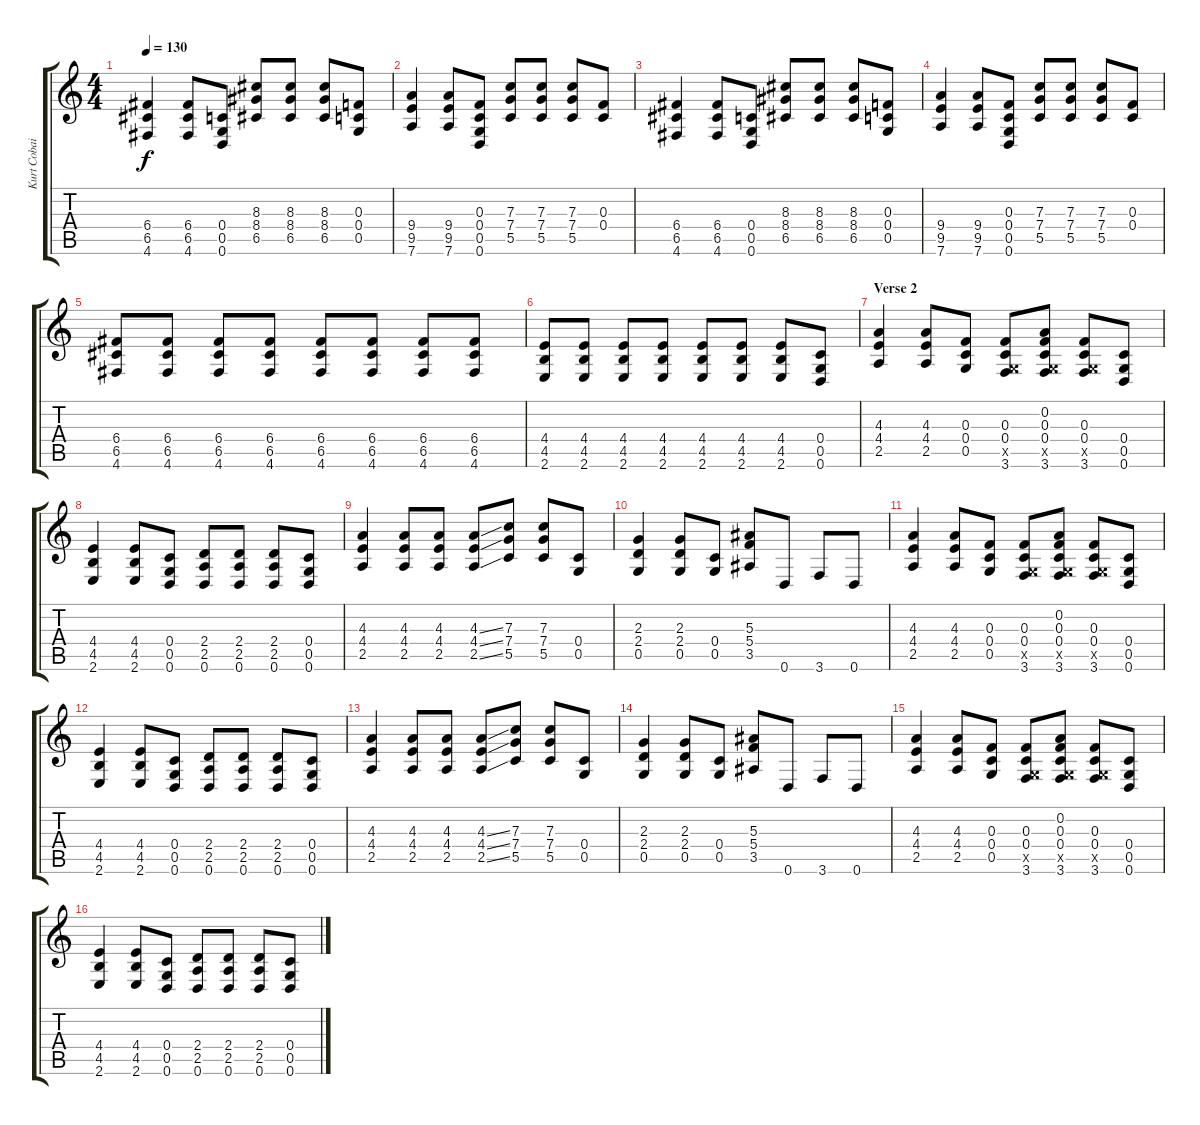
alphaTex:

\track ("Kurt Cobain" "Kurt Cobai") {instrument electricguitarclean}
\staff {score tabs}
\tuning (D4 A3 F3 C3 G2 D2) {hide}
\ts (4 4)
\tempo 130
\clef g2
\ks c
(6.4 6.5 4.6).4{dy f} (6.4 6.5 4.6).8 (0.4 0.5 0.6).8 (8.3 8.4 6.5).8 (8.3 8.4 6.5).8 (8.3 8.4 6.5).8 (0.3 0.4 0.5).8 |
(9.4 9.5 7.6).4 (9.4 9.5 7.6).8 (0.3 0.4 0.5 0.6).8 (7.3 7.4 5.5).8 (7.3 7.4 5.5).8 (7.3 7.4 5.5).8 (0.3 0.4).8 |
(6.4 6.5 4.6).4 (6.4 6.5 4.6).8 (0.4 0.5 0.6).8 (8.3 8.4 6.5).8 (8.3 8.4 6.5).8 (8.3 8.4 6.5).8 (0.3 0.4 0.5).8 |
(9.4 9.5 7.6).4 (9.4 9.5 7.6).8 (0.3 0.4 0.5 0.6).8 (7.3 7.4 5.5).8 (7.3 7.4 5.5).8 (7.3 7.4 5.5).8 (0.3 0.4).8 |
(6.4 6.5 4.6).8 (6.4 6.5 4.6).8 (6.4 6.5 4.6).8 (6.4 6.5 4.6).8 (6.4 6.5 4.6).8 (6.4 6.5 4.6).8 (6.4 6.5 4.6).8 (6.4 6.5 4.6).8 |
(4.4 4.5 2.6).8 (4.4 4.5 2.6).8 (4.4 4.5 2.6).8 (4.4 4.5 2.6).8 (4.4 4.5 2.6).8 (4.4 4.5 2.6).8 (4.4 4.5 2.6).8 (0.4 0.5 0.6).8 |
\section ("" "Verse 2")
(4.3 4.4 2.5).4{volume 13 instrument electricguitarclean} (4.3 4.4 2.5).8 (0.3 0.4 0.5).8 (0.3 0.4 0.5{x} 3.6).8 (0.2 0.3 0.4 0.5{x} 3.6).8 (0.3 0.4 0.5{x} 3.6).8 (0.4 0.5 0.6).8 |
(4.4 4.5 2.6).4 (4.4 4.5 2.6).8 (0.4 0.5 0.6).8 (2.4 2.5 0.6).8 (2.4 2.5 0.6).8 (2.4 2.5 0.6).8 (0.4 0.5 0.6).8 |
(4.3 4.4 2.5).4 (4.3 4.4 2.5).8 (4.3 4.4 2.5).8 (4.3{ss} 4.4{ss} 2.5{ss}).8 (7.3 7.4 5.5).8 (7.3 7.4 5.5).8 (0.4 0.5).8 |
(2.3 2.4 0.5).4 (2.3 2.4 0.5).8 (0.4 0.5).8 (5.3 5.4 3.5).8 0.6.8 3.6.8 0.6.8 |
(4.3 4.4 2.5).4 (4.3 4.4 2.5).8 (0.3 0.4 0.5).8 (0.3 0.4 0.5{x} 3.6).8 (0.2 0.3 0.4 0.5{x} 3.6).8 (0.3 0.4 0.5{x} 3.6).8 (0.4 0.5 0.6).8 |
(4.4 4.5 2.6).4 (4.4 4.5 2.6).8 (0.4 0.5 0.6).8 (2.4 2.5 0.6).8 (2.4 2.5 0.6).8 (2.4 2.5 0.6).8 (0.4 0.5 0.6).8 |
(4.3 4.4 2.5).4 (4.3 4.4 2.5).8 (4.3 4.4 2.5).8 (4.3{ss} 4.4{ss} 2.5{ss}).8 (7.3 7.4 5.5).8 (7.3 7.4 5.5).8 (0.4 0.5).8 |
(2.3 2.4 0.5).4 (2.3 2.4 0.5).8 (0.4 0.5).8 (5.3 5.4 3.5).8 0.6.8 3.6.8 0.6.8 |
(4.3 4.4 2.5).4 (4.3 4.4 2.5).8 (0.3 0.4 0.5).8 (0.3 0.4 0.5{x} 3.6).8 (0.2 0.3 0.4 0.5{x} 3.6).8 (0.3 0.4 0.5{x} 3.6).8 (0.4 0.5 0.6).8 |
(4.4 4.5 2.6).4 (4.4 4.5 2.6).8 (0.4 0.5 0.6).8 (2.4 2.5 0.6).8 (2.4 2.5 0.6).8 (2.4 2.5 0.6).8 (0.4 0.5 0.6).8
